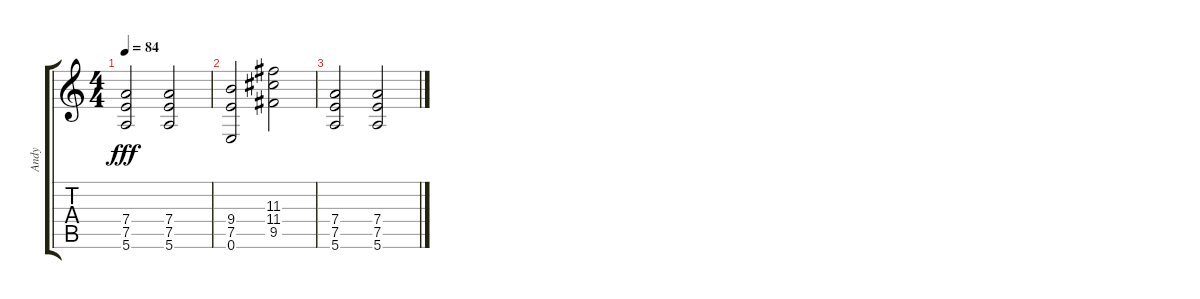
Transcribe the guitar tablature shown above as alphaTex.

\track ("Andy" "Andy") {instrument acousticguitarsteel}
\staff {score tabs}
\tuning (E4 B3 G3 D3 A2 E2) {hide}
\ts (4 4)
\tempo 84
\clef g2
\ks c
(7.4 7.5 5.6).2{dy fff} (7.4 7.5 5.6).2 |
(9.4 7.5 0.6).2 (11.3 11.4 9.5).2 |
(7.4 7.5 5.6).2 (7.4 7.5 5.6).2
